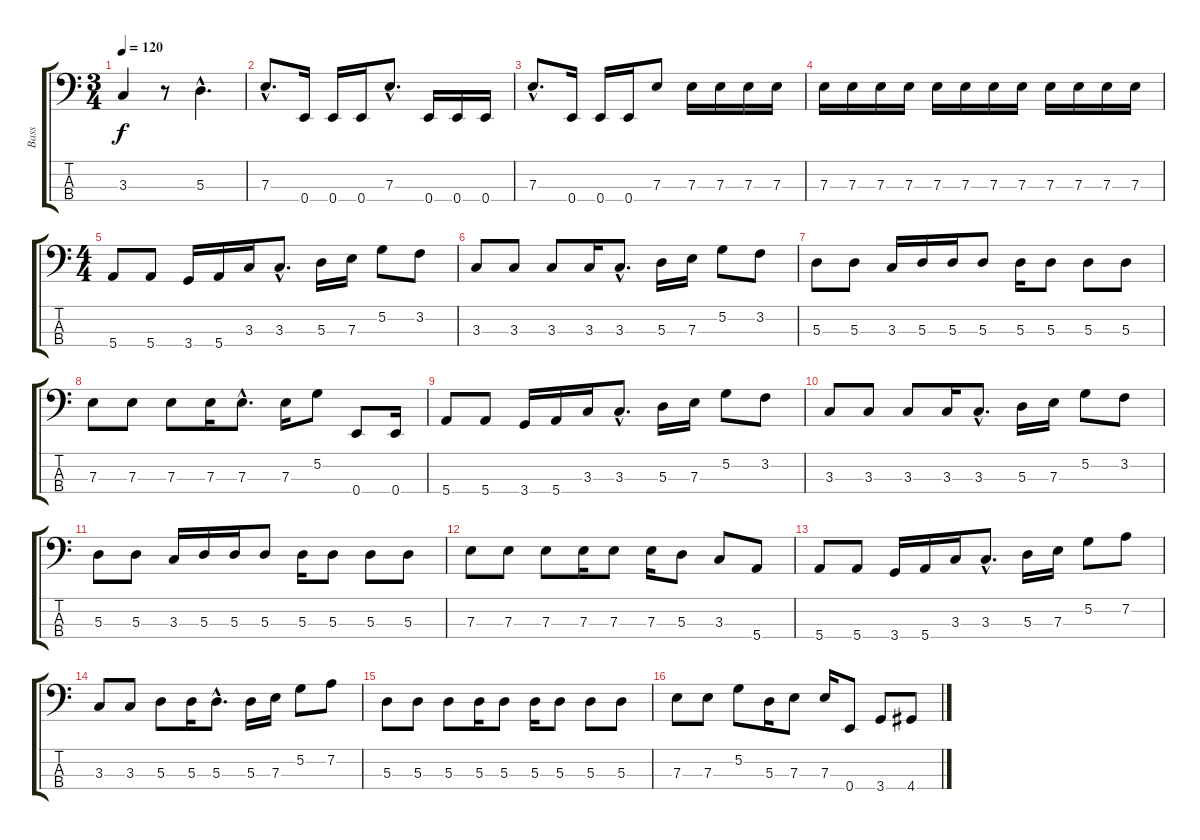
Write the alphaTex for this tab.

\track ("Bass" "Bass") {instrument electricbassfinger}
\staff {score tabs}
\tuning (G2 D2 A1 E1) {hide}
\ts (3 4)
\tempo 120
\clef f4
\ks c
3.3.4{dy f} r.8 5.3{hac}.4{d} |
7.3{hac}.8{d} 0.4.16 0.4.16 0.4.16 7.3{hac}.8{d} 0.4.16 0.4.16 0.4.16 |
7.3{hac}.8{d} 0.4.16 0.4.16 0.4.16 7.3.8 7.3.16 7.3.16 7.3.16 7.3.16 |
7.3.16 7.3.16 7.3.16 7.3.16 7.3.16 7.3.16 7.3.16 7.3.16 7.3.16 7.3.16 7.3.16 7.3.16 |
\ts (4 4)
5.4.8 5.4.8 3.4.16 5.4.16 3.3.16 3.3{hac}.8{d} 5.3.16 7.3.16 5.2.8 3.2.8 |
3.3.8 3.3.8 3.3.8 3.3.16 3.3{hac}.8{d} 5.3.16 7.3.16 5.2.8 3.2.8 |
5.3.8 5.3.8 3.3.16 5.3.16 5.3.16 5.3.8 5.3.16 5.3.8 5.3.8 5.3.8 |
7.3.8 7.3.8 7.3.8 7.3.16 7.3{hac}.8{d} 7.3.16 5.2.8 0.4.8 0.4.16 |
5.4.8 5.4.8 3.4.16 5.4.16 3.3.16 3.3{hac}.8{d} 5.3.16 7.3.16 5.2.8 3.2.8 |
3.3.8 3.3.8 3.3.8 3.3.16 3.3{hac}.8{d} 5.3.16 7.3.16 5.2.8 3.2.8 |
5.3.8 5.3.8 3.3.16 5.3.16 5.3.16 5.3.8 5.3.16 5.3.8 5.3.8 5.3.8 |
7.3.8 7.3.8 7.3.8 7.3.16 7.3.8 7.3.16 5.3.8 3.3.8 5.4.8 |
5.4.8 5.4.8 3.4.16 5.4.16 3.3.16 3.3{hac}.8{d} 5.3.16 7.3.16 5.2.8 7.2.8 |
3.3.8 3.3.8 5.3.8 5.3.16 5.3{hac}.8{d} 5.3.16 7.3.16 5.2.8 7.2.8 |
5.3.8 5.3.8 5.3.8 5.3.16 5.3.8 5.3.16 5.3.8 5.3.8 5.3.8 |
7.3.8 7.3.8 5.2.8 5.3.16 7.3.8 7.3.16 0.4.8 3.4.8 4.4.8
